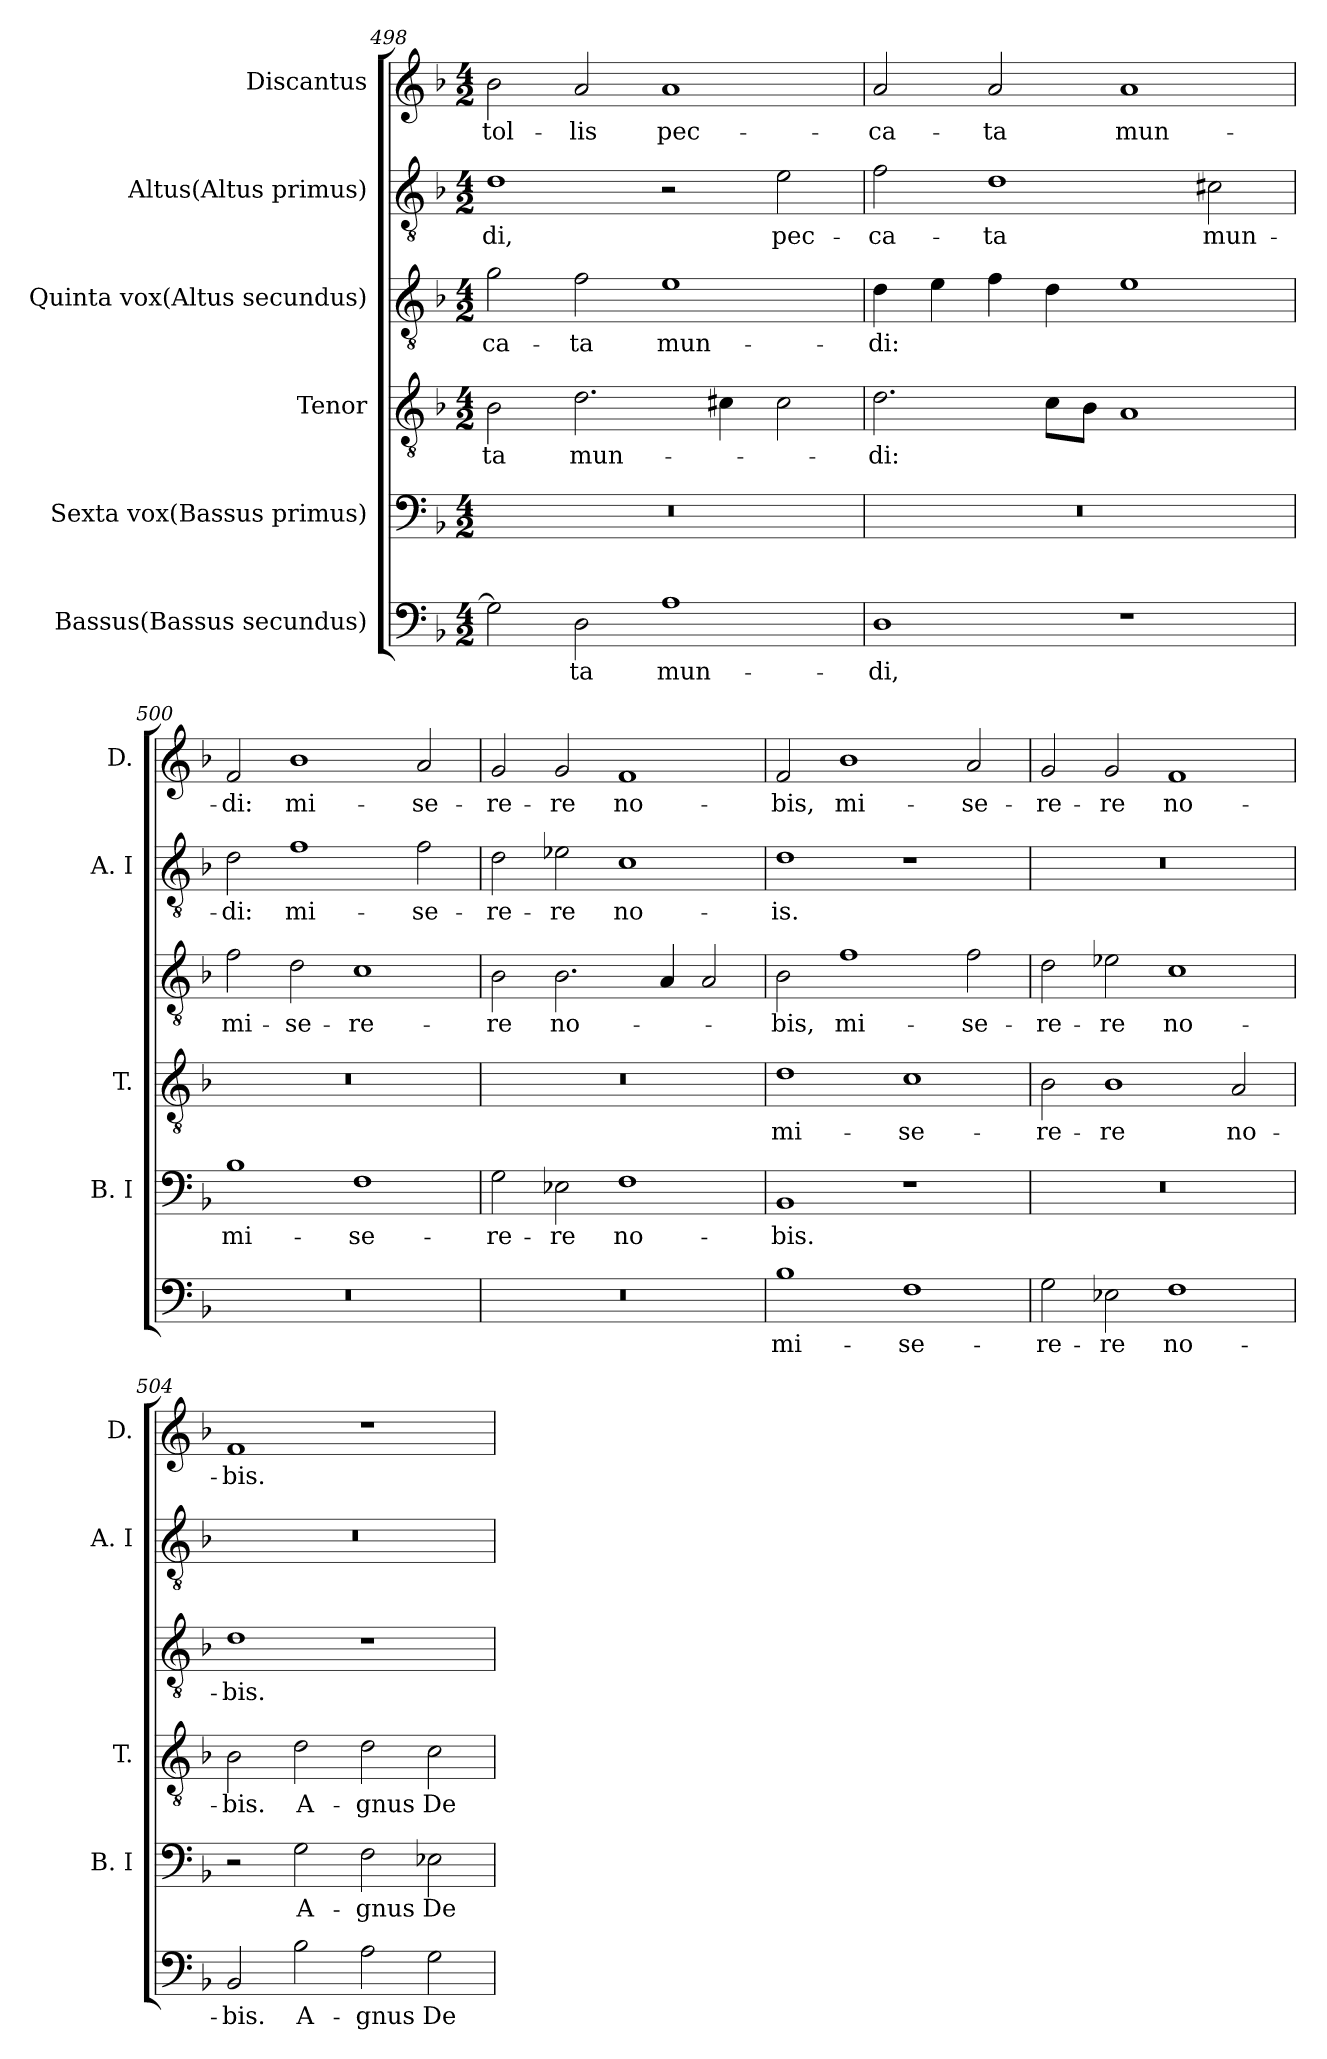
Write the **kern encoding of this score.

**kern	**text	**kern	**text	**kern	**text	**kern	**text	**kern	**text	**kern	**text
*part6	*part6	*part5	*part5	*part4	*part4	*part3	*part3	*part2	*part2	*part1	*part1
*staff6	*staff6	*staff5	*staff5	*staff4	*staff4	*staff3	*staff3	*staff2	*staff2	*staff1	*staff1
*I"Bassus(Bassus secundus)	*	*I"Sexta vox(Bassus primus)	*	*I"Tenor	*	*I"Quinta vox(Altus secundus)	*	*I"Altus(Altus primus)	*	*I"Discantus	*
*	*	*I'B. I	*	*I'T.	*	*	*	*I'A. I	*	*I'D.	*
*clefF4	*	*clefF4	*	*clefGv2	*	*clefGv2	*	*clefGv2	*	*clefG2	*
*	*	*	*	*ITrd7c12	*	*ITrd7c12	*	*ITrd7c12	*	*	*
*k[b-]	*	*k[b-]	*	*k[b-]	*	*k[b-]	*	*k[b-]	*	*k[b-]	*
*d:	*	*d:	*	*d:	*	*d:	*	*d:	*	*d:	*
*M4/2	*	*M4/2	*	*M4/2	*	*M4/2	*	*M4/2	*	*M4/2	*
=498	=498	=498	=498	=498	=498	=498	=498	=498	=498	=498	=498
!	!	!LO:N:vis=1	!	!	!LO:LY:b	!	!LO:LY:b	!	!LO:LY:b	!	!LO:LY:b
2G\]	.	0r	.	2BB-\	-ta	2G\	-ca-	1D	-di,	2b-\	tol-
!	!LO:LY:b	!	!	!	!LO:LY:b	!	!LO:LY:b	!	!	!	!LO:LY:b
2D\	-ta	.	.	2.D\	mun-	2F\	-ta	.	.	2a/	-lis
!	!LO:LY:b	!	!	!	!	!	!LO:LY:b	!	!	!	!LO:LY:b
1A	mun-	.	.	.	.	1E	mun-	2r	.	1a	pec-
.	.	.	.	4C#X\	.	.	.	.	.	.	.
!	!	!	!	!	!	!	!	!	!LO:LY:b	!	!
.	.	.	.	2C#\	.	.	.	2E\	pec-	.	.
!!LO:LB:g=z
=499	=499	=499	=499	=499	=499	=499	=499	=499	=499	=499	=499
!	!LO:LY:b	!LO:N:vis=1	!	!	!LO:LY:b	!	!LO:LY:b	!	!LO:LY:b	!	!LO:LY:b
1D	-di,	0r	.	2.D\	-di:	4D\	-di:	2F\	-ca-	2a/	-ca-
.	.	.	.	.	.	4E\	.	.	.	.	.
!	!	!	!	!	!	!	!	!	!LO:LY:b	!	!LO:LY:b
.	.	.	.	.	.	4F\	.	1D	-ta	2a/	-ta
.	.	.	.	8C\L	.	4D\	.	.	.	.	.
.	.	.	.	8BB-\J	.	.	.	.	.	.	.
!	!	!	!	!	!	!	!	!	!	!	!LO:LY:b
1r	.	.	.	1AA	.	1E	.	.	.	1a	mun-
!	!	!	!	!	!	!	!	!	!LO:LY:b	!	!
.	.	.	.	.	.	.	.	2C#X\	mun-	.	.
=500	=500	=500	=500	=500	=500	=500	=500	=500	=500	=500	=500
!LO:N:vis=1	!	!	!LO:LY:b	!LO:N:vis=1	!	!	!LO:LY:b	!	!LO:LY:b	!	!LO:LY:b
0r	.	1B-	mi-	0r	.	2F\	mi-	2D\	-di:	2f/	-di:
!	!	!	!	!	!	!	!LO:LY:b	!	!LO:LY:b	!	!LO:LY:b
.	.	.	.	.	.	2D\	-se-	1F	mi-	1b-	mi-
!	!	!	!LO:LY:b	!	!	!	!LO:LY:b	!	!	!	!
.	.	1F	-se-	.	.	1C	-re-	.	.	.	.
!	!	!	!	!	!	!	!	!	!LO:LY:b	!	!LO:LY:b
.	.	.	.	.	.	.	.	2F\	-se-	2a/	-se-
=501	=501	=501	=501	=501	=501	=501	=501	=501	=501	=501	=501
!LO:N:vis=1	!	!	!LO:LY:b	!LO:N:vis=1	!	!	!LO:LY:b	!	!LO:LY:b	!	!LO:LY:b
0r	.	2G\	-re-	0r	.	2BB-\	-re	2D\	-re-	2g/	-re-
!	!	!	!LO:LY:b	!	!	!	!LO:LY:b	!	!LO:LY:b	!	!LO:LY:b
.	.	2E-X\	-re	.	.	2.BB-\	no-	2E-X\	-re	2g/	-re
!	!	!	!LO:LY:b	!	!	!	!	!	!LO:LY:b	!	!LO:LY:b
.	.	1F	no-	.	.	.	.	1C	no-	1f	no-
.	.	.	.	.	.	4AA/	.	.	.	.	.
.	.	.	.	.	.	2AA/	.	.	.	.	.
=502	=502	=502	=502	=502	=502	=502	=502	=502	=502	=502	=502
!	!LO:LY:b	!	!LO:LY:b	!	!LO:LY:b	!	!LO:LY:b	!	!LO:LY:b	!	!LO:LY:b
1B-	mi-	1BB-	-bis.	1D	mi-	2BB-\	-bis,	1D	-is.	2f/	-bis,
!	!	!	!	!	!	!	!LO:LY:b	!	!	!	!LO:LY:b
.	.	.	.	.	.	1F	mi-	.	.	1b-	mi-
!	!LO:LY:b	!	!	!	!LO:LY:b	!	!	!	!	!	!
1F	-se-	1r	.	1C	-se-	.	.	1r	.	.	.
!	!	!	!	!	!	!	!LO:LY:b	!	!	!	!LO:LY:b
.	.	.	.	.	.	2F\	-se-	.	.	2a/	-se-
=503	=503	=503	=503	=503	=503	=503	=503	=503	=503	=503	=503
!	!LO:LY:b	!LO:N:vis=1	!	!	!LO:LY:b	!	!LO:LY:b	!LO:N:vis=1	!	!	!LO:LY:b
2G\	-re-	0r	.	2BB-\	-re-	2D\	-re-	0r	.	2g/	-re-
!	!LO:LY:b	!	!	!	!LO:LY:b	!	!LO:LY:b	!	!	!	!LO:LY:b
2E-X\	-re	.	.	1BB-	-re	2E-X\	-re	.	.	2g/	-re
!	!LO:LY:b	!	!	!	!	!	!LO:LY:b	!	!	!	!LO:LY:b
1F	no-	.	.	.	.	1C	no-	.	.	1f	no-
!	!	!	!	!	!LO:LY:b	!	!	!	!	!	!
.	.	.	.	2AA/	no-	.	.	.	.	.	.
!!LO:PB:g=z
=504	=504	=504	=504	=504	=504	=504	=504	=504	=504	=504	=504
!	!LO:LY:b	!	!	!	!LO:LY:b	!	!LO:LY:b	!LO:N:vis=1	!	!	!LO:LY:b
2BB-/	-bis.	2r	.	2BB-\	-bis.	1D	-bis.	0r	.	1f	-bis.
!	!LO:LY:b	!	!LO:LY:b	!	!LO:LY:b	!	!	!	!	!	!
2B-\	A-	2G\	A-	2D\	A-	.	.	.	.	.	.
!	!LO:LY:b	!	!LO:LY:b	!	!LO:LY:b	!	!	!	!	!	!
2A\	-gnus	2F\	-gnus	2D\	-gnus	1r	.	.	.	1r	.
!	!LO:LY:b	!	!LO:LY:b	!	!LO:LY:b	!	!	!	!	!	!
2G\	De-	2E-X\	De-	2C\	De-	.	.	.	.	.	.
=	=	=	=	=	=	=	=	=	=	=	=
*-	*-	*-	*-	*-	*-	*-	*-	*-	*-	*-	*-
